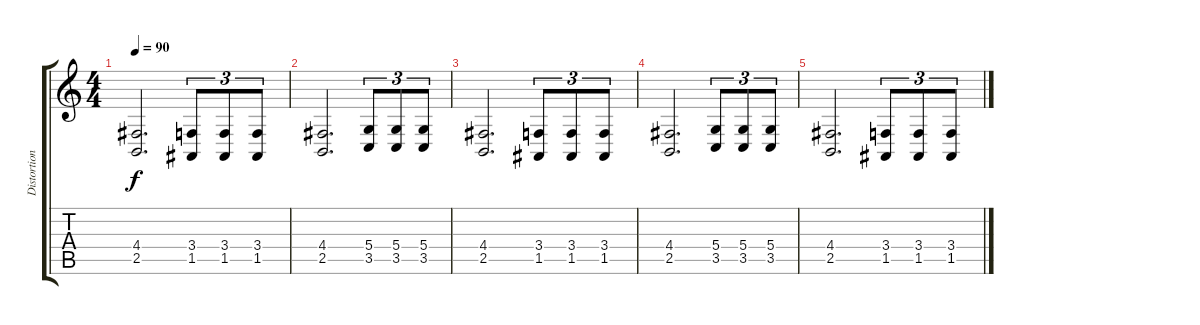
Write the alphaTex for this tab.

\track ("Distortion" "Distortion") {instrument lead2sawtooth}
\staff {score tabs}
\tuning (E4 B3 G3 D3 A2 E2) {hide}
\ts (4 4)
\tempo 90
\clef g2
\ks c
(4.4 2.5).2{d dy f} (3.4 1.5).8{tu (3 2)} (3.4 1.5).8{tu (3 2)} (3.4 1.5).8{tu (3 2)} |
(4.4 2.5).2{d} (5.4 3.5).8{tu (3 2)} (5.4 3.5).8{tu (3 2)} (5.4 3.5).8{tu (3 2)} |
(4.4 2.5).2{d} (3.4 1.5).8{tu (3 2)} (3.4 1.5).8{tu (3 2)} (3.4 1.5).8{tu (3 2)} |
(4.4 2.5).2{d} (5.4 3.5).8{tu (3 2)} (5.4 3.5).8{tu (3 2)} (5.4 3.5).8{tu (3 2)} |
(4.4 2.5).2{d} (3.4 1.5).8{tu (3 2)} (3.4 1.5).8{tu (3 2)} (3.4 1.5).8{tu (3 2)}
